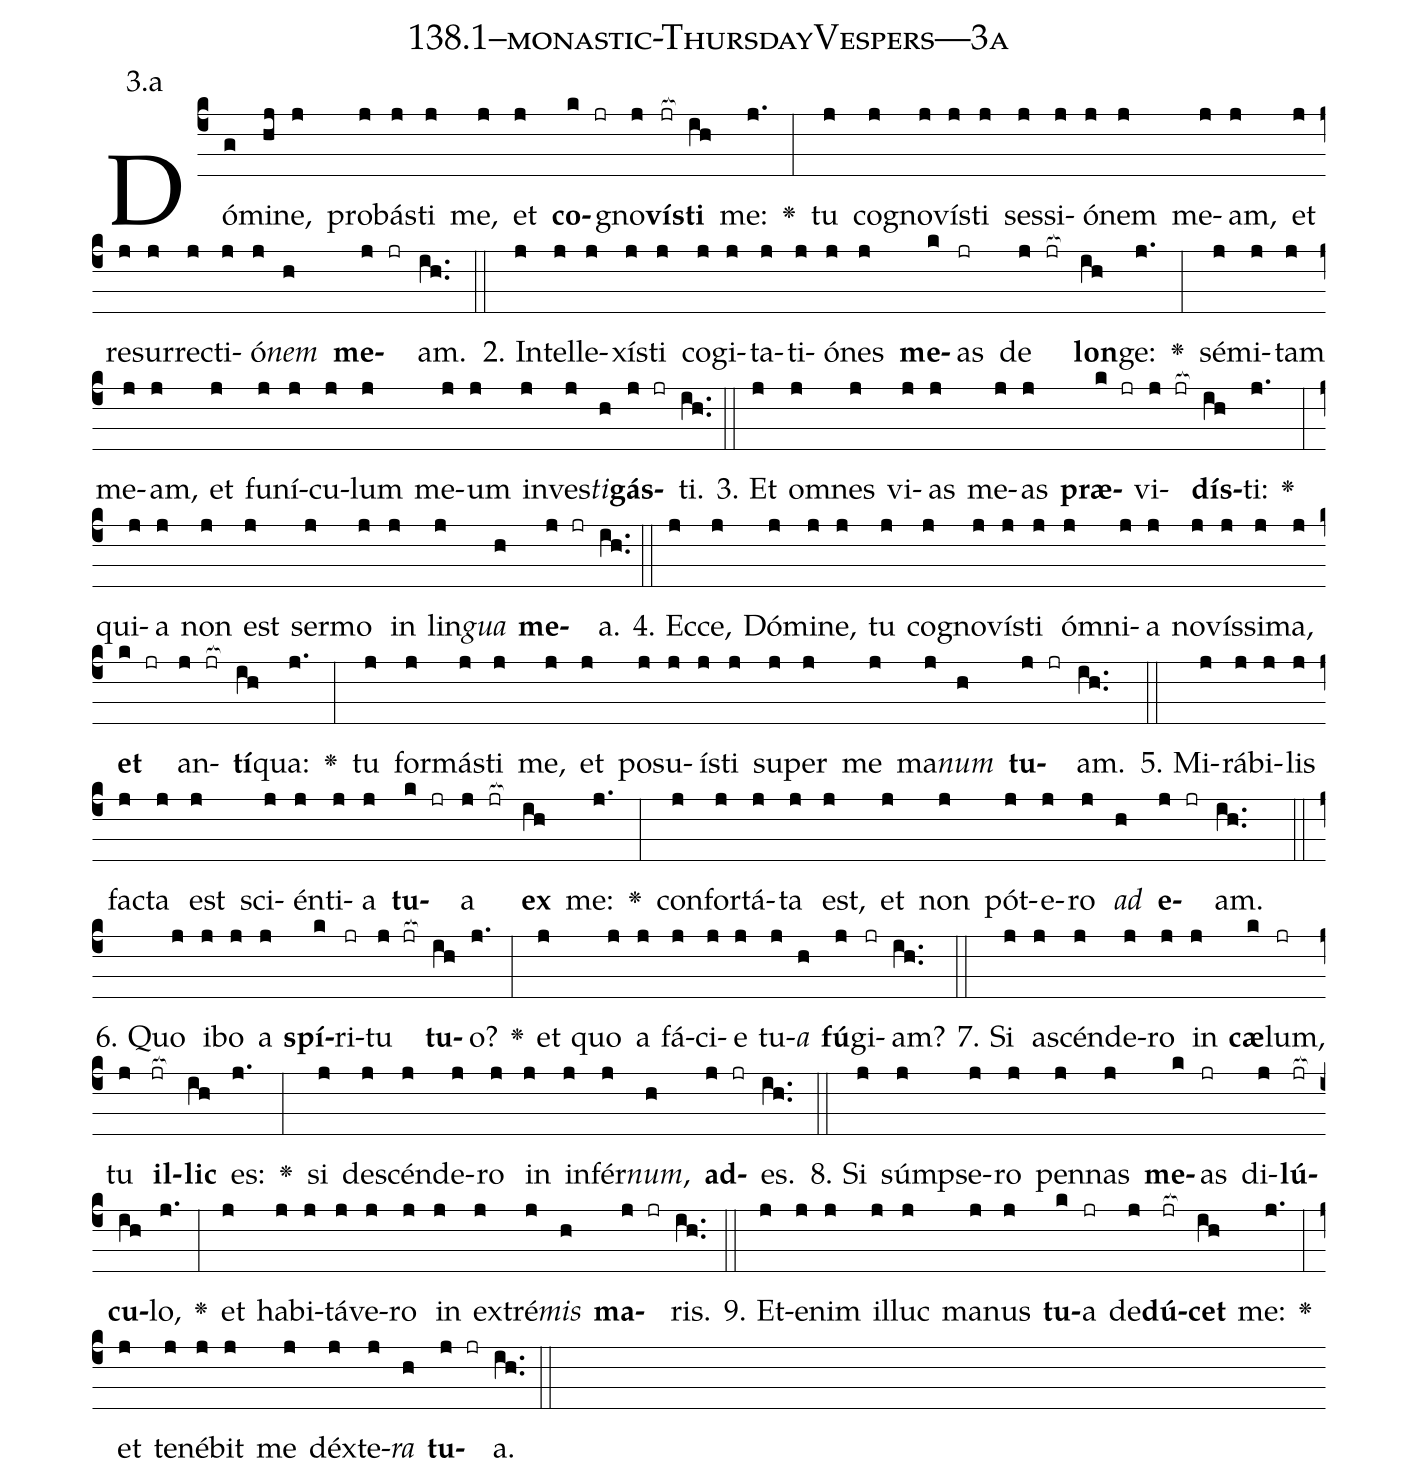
name: 138.1--monastic-ThursdayVespers---3a;
annotation: 3.a;
%%
(c4)Dó(g)mi(hj)ne,(j) pro(j)bás(j)ti(j) me,(j) et(j) <b>co</b>(k jr)gno(j)<b>vís</b>(jr[ocb:1{])<b>ti</b>(ih[ocb:0}]) me:(j.) <v>\greheightstar</v>(:) tu(j) co(j)gno(j)vís(j)ti(j) ses(j)si(j)ó(j)nem(j) me(j)am,(j) et(j) re(j)sur(j)rec(j)ti(j)ó(j)<i>nem</i>(h) <b>me</b>(j jr)am.(ih..) (::)
2. In(j)tel(j)le(j)xís(j)ti(j) co(j)gi(j)ta(j)ti(j)ó(j)nes(j) <b>me</b>(k)as(jr) de(j jr[ocb:1{]) <b>lon</b>(ih[ocb:0}])ge:(j.) <v>\greheightstar</v>(:) sé(j)mi(j)tam(j) me(j)am,(j) et(j) fu(j)ní(j)cu(j)lum(j) me(j)um(j) in(j)ves(j)<i>ti</i>(h)<b>gás</b>(j jr)ti.(ih..) (::)
3. Et(j) om(j)nes(j) vi(j)as(j) me(j)as(j) <b>præ</b>(k jr)vi(j jr[ocb:1{])<b>dís</b>(ih[ocb:0}])ti:(j.) <v>\greheightstar</v>(:) qui(j)a(j) non(j) est(j) ser(j)mo(j) in(j) lin(j)<i>gua</i>(h) <b>me</b>(j jr)a.(ih..) (::)
4. Ec(j)ce,(j) Dó(j)mi(j)ne,(j) tu(j) co(j)gno(j)vís(j)ti(j) óm(j)ni(j)a(j) no(j)vís(j)si(j)ma,(j) <b>et</b>(k jr) an(j jr[ocb:1{])<b>tí</b>(ih[ocb:0}])qua:(j.) <v>\greheightstar</v>(:) tu(j) for(j)más(j)ti(j) me,(j) et(j) po(j)su(j)ís(j)ti(j) su(j)per(j) me(j) ma(j)<i>num</i>(h) <b>tu</b>(j jr)am.(ih..) (::)
5. Mi(j)rá(j)bi(j)lis(j) fac(j)ta(j) est(j) sci(j)én(j)ti(j)a(j) <b>tu</b>(k jr)a(j jr[ocb:1{]) <b>ex</b>(ih[ocb:0}]) me:(j.) <v>\greheightstar</v>(:) con(j)for(j)tá(j)ta(j) est,(j) et(j) non(j) pót(j)e(j)ro(j) <i>ad</i>(h) <b>e</b>(j jr)am.(ih..) (::)
6. Quo(j) i(j)bo(j) a(j) <b>spí</b>(k)ri(jr)tu(j jr[ocb:1{]) <b>tu</b>(ih[ocb:0}])o?(j.) <v>\greheightstar</v>(:) et(j) quo(j) a(j) fá(j)ci(j)e(j) tu(j)<i>a</i>(h) <b>fú</b>(j)gi(jr)am?(ih..) (::)
7. Si(j) a(j)scén(j)de(j)ro(j) in(j) <b>cæ</b>(k)lum,(jr) tu(j) <b>il</b>(jr[ocb:1{])<b>lic</b>(ih[ocb:0}]) es:(j.) <v>\greheightstar</v>(:) si(j) de(j)scén(j)de(j)ro(j) in(j) in(j)fér(j)<i>num</i>,(h) <b>ad</b>(j jr)es.(ih..) (::)
8. Si(j) súmp(j)se(j)ro(j) pen(j)nas(j) <b>me</b>(k)as(jr) di(j)<b>lú</b>(jr[ocb:1{])<b>cu</b>(ih[ocb:0}])lo,(j.) <v>\greheightstar</v>(:) et(j) ha(j)bi(j)tá(j)ve(j)ro(j) in(j) ex(j)tré(j)<i>mis</i>(h) <b>ma</b>(j jr)ris.(ih..) (::)
9. Et(j)e(j)nim(j) il(j)luc(j) ma(j)nus(j) <b>tu</b>(k)a(jr) de(j)<b>dú</b>(jr[ocb:1{])<b>cet</b>(ih[ocb:0}]) me:(j.) <v>\greheightstar</v>(:) et(j) te(j)né(j)bit(j) me(j) déx(j)te(j)<i>ra</i>(h) <b>tu</b>(j jr)a.(ih..) (::)
